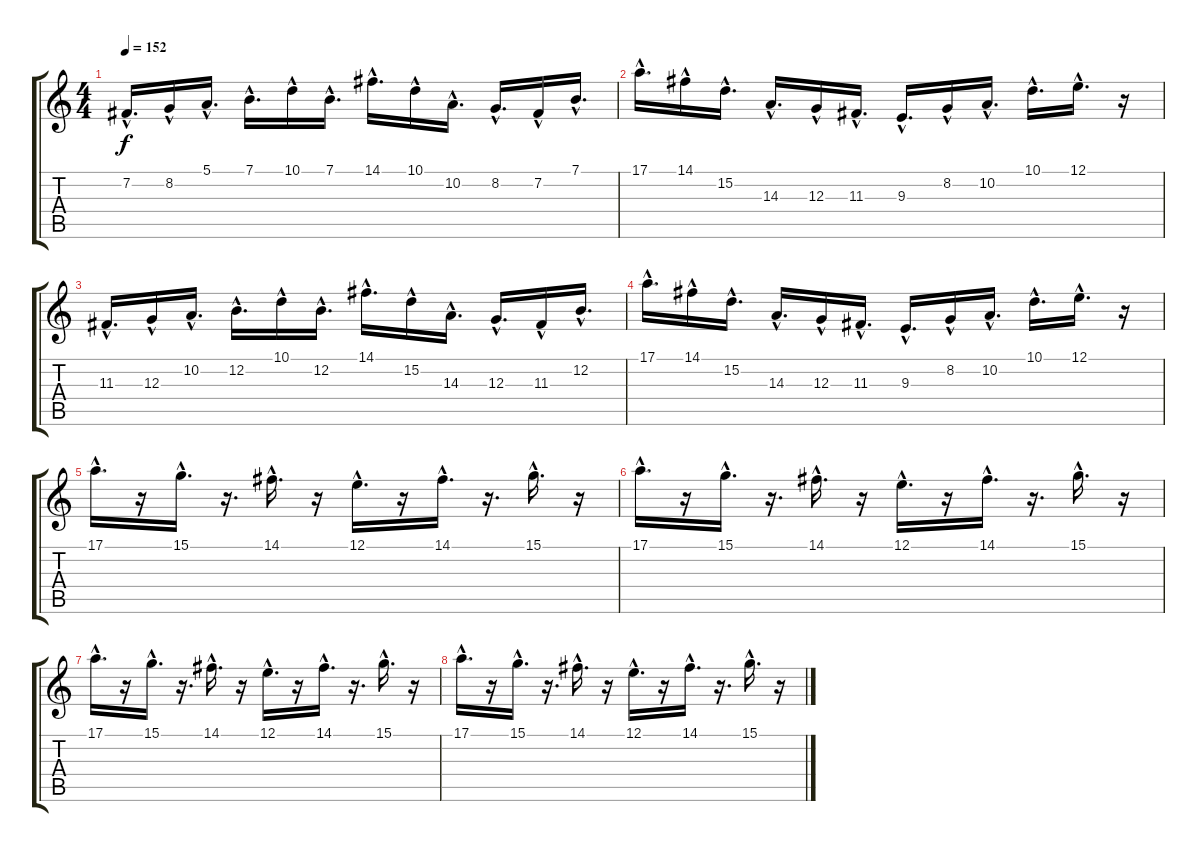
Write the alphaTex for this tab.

\track "" {instrument lead1square}
\staff {score tabs}
\tuning (E4 B3 G3 D3 A2 E2) {hide}
\ts (4 4)
\tempo 152
\clef g2
\ks c
7.2{hac}.16{d dy f} 8.2{hac}.16 5.1{hac}.16{d} 7.1{hac}.16{d} 10.1{hac}.16 7.1{hac}.16{d} 14.1{hac}.16{d} 10.1{hac}.16 10.2{hac}.16{d} 8.2{hac}.16{d} 7.2{hac}.16 7.1{hac}.16{d} |
17.1{hac}.16{d} 14.1{hac}.16 15.2{hac}.16{d} 14.3{hac}.16{d} 12.3{hac}.16 11.3{hac}.16{d} 9.3{hac}.16{d} 8.2{hac}.16 10.2{hac}.16{d} 10.1{hac}.16{d} 12.1{hac}.16{d} r.16 |
11.3{hac}.16{d} 12.3{hac}.16 10.2{hac}.16{d} 12.2{hac}.16{d} 10.1{hac}.16 12.2{hac}.16{d} 14.1{hac}.16{d} 15.2{hac}.16 14.3{hac}.16{d} 12.3{hac}.16{d} 11.3{hac}.16 12.2{hac}.16{d} |
17.1{hac}.16{d} 14.1{hac}.16 15.2{hac}.16{d} 14.3{hac}.16{d} 12.3{hac}.16 11.3{hac}.16{d} 9.3{hac}.16{d} 8.2{hac}.16 10.2{hac}.16{d} 10.1{hac}.16{d} 12.1{hac}.16{d} r.16 |
17.1{hac}.16{d} r.16 15.1{hac}.16{d} r.16{d} 14.1{hac}.16{d} r.16 12.1{hac}.16{d} r.16 14.1{hac}.16{d} r.16{d} 15.1{hac}.16{d} r.16 |
17.1{hac}.16{d} r.16 15.1{hac}.16{d} r.16{d} 14.1{hac}.16{d} r.16 12.1{hac}.16{d} r.16 14.1{hac}.16{d} r.16{d} 15.1{hac}.16{d} r.16 |
17.1{hac}.16{d} r.16 15.1{hac}.16{d} r.16{d} 14.1{hac}.16{d} r.16 12.1{hac}.16{d} r.16 14.1{hac}.16{d} r.16{d} 15.1{hac}.16{d} r.16 |
17.1{hac}.16{d} r.16 15.1{hac}.16{d} r.16{d} 14.1{hac}.16{d} r.16 12.1{hac}.16{d} r.16 14.1{hac}.16{d} r.16{d} 15.1{hac}.16{d} r.16
